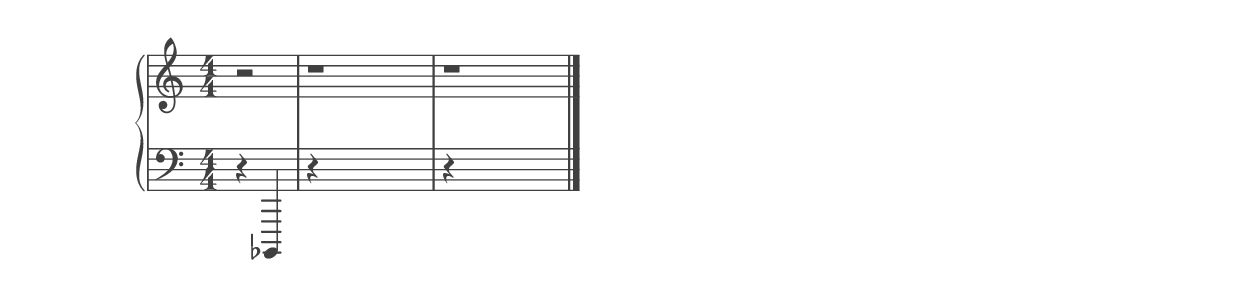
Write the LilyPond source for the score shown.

%% ----------------------------------------------------------------------------
%% Generated on: 2019 January 05
%% Note Name: B0b
%% Octave: 0
%% Clef: bass
%% Filename: 004-02-0-bass-B0b
%% ----------------------------------------------------------------------------

\version "2.19.82"

\include "../piano_note_colors.ly"

\header {
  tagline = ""
}

upper = {
  \clef treble
  \numericTimeSignature
  % treble note
  r2
  % treble octave (hidden)
  r1
  % treble octave (hidden) repeat
  \unHideNotes
  r1
  \bar "|."
}

lower = {
  \clef bass
  \numericTimeSignature
  % bass note in color
  r4 bes,,,4
  % bass octave (hidden)
  r4 \hideNotes bes,4 bes,,4 bes,,,4
  % bass octave (hidden) repeat
  \unHideNotes
  r4 \hideNotes bes,4 bes,,4 bes,,,4
}

\score {
  \new PianoStaff <<
    \context Score
    \applyContext #(override-color-for-all-grobs default-black)
    \time 4/4
    \partial 2
    \new Staff = upper { \upper }
    \new Staff = lower { \lower }
  >>
  \layout { }
  \midi { }
}